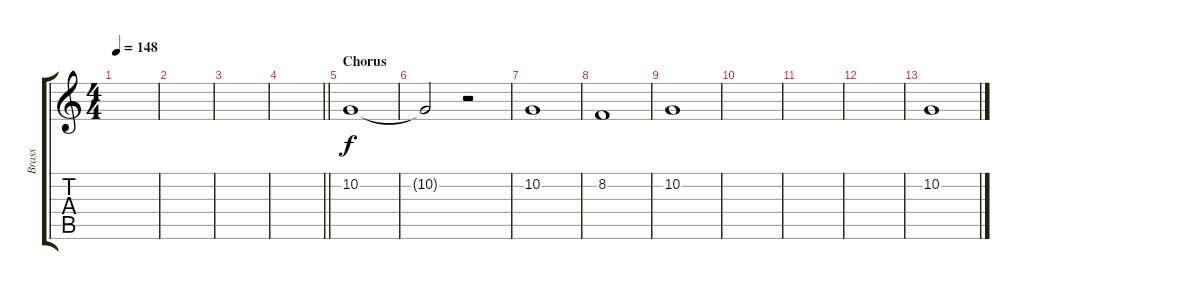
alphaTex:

\track ("Brass" "Brass") {instrument frenchhorn}
\staff {score tabs}
\tuning (D4 A3 F3 C3 G2 D2) {hide}
\ts (4 4)
\tempo 148
\clef g2
\ks c
|
|
|
\barLineRight lightlight
|
\section ("" "Chorus")
10.2.1 |
10.2{t}.2 r.2 |
10.2.1 |
8.2.1 |
10.2.1 |
|
|
|
10.2.1
